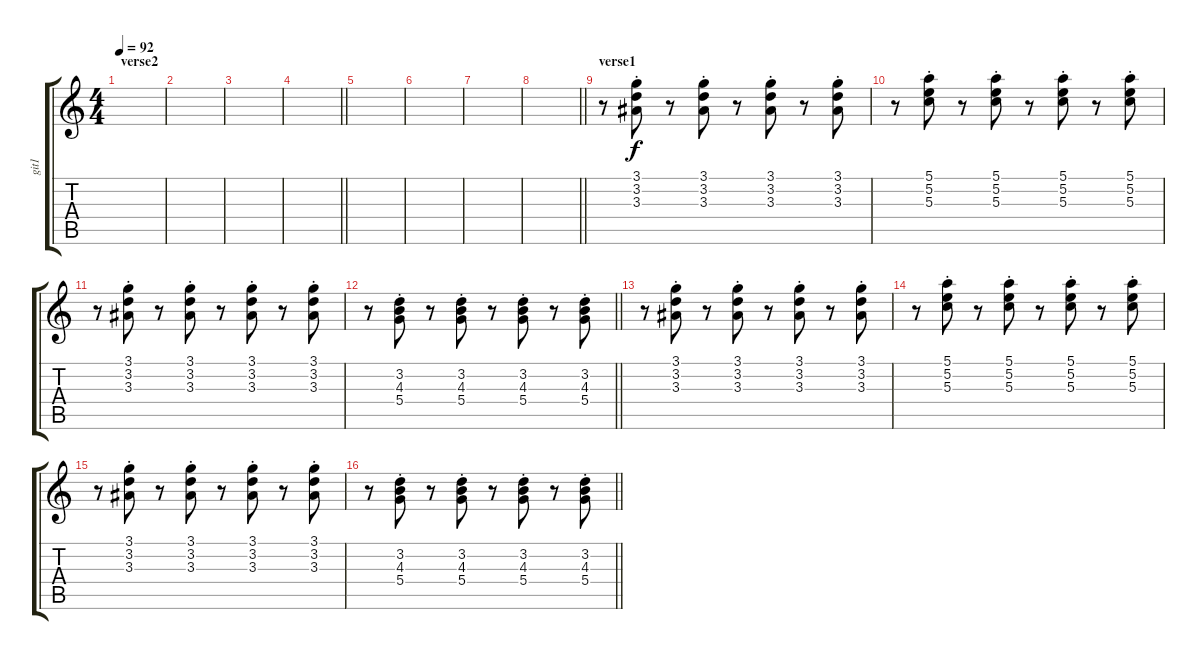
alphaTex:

\track ("git1" "git1") {instrument electricguitarclean}
\staff {score tabs}
\tuning (E4 B3 G3 D3 A2 E2) {hide}
\ts (4 4)
\section ("" "verse2")
\tempo 92
\clef g2
\ks c
|
|
|
\barLineRight lightlight
|
|
|
|
\barLineRight lightlight
|
\section ("" "verse1")
r.8 (3.1{st} 3.2{st} 3.3{st}).8 r.8 (3.1{st} 3.2{st} 3.3{st}).8 r.8 (3.1{st} 3.2{st} 3.3{st}).8 r.8 (3.1{st} 3.2{st} 3.3{st}).8 |
r.8 (5.1{st} 5.2{st} 5.3{st}).8 r.8 (5.1{st} 5.2{st} 5.3{st}).8 r.8 (5.1{st} 5.2{st} 5.3{st}).8 r.8 (5.1{st} 5.2{st} 5.3{st}).8 |
r.8 (3.1{st} 3.2{st} 3.3{st}).8 r.8 (3.1{st} 3.2{st} 3.3{st}).8 r.8 (3.1{st} 3.2{st} 3.3{st}).8 r.8 (3.1{st} 3.2{st} 3.3{st}).8 |
\barLineRight lightlight
r.8 (3.2{st} 4.3{st} 5.4{st}).8 r.8 (3.2{st} 4.3{st} 5.4{st}).8 r.8 (3.2{st} 4.3{st} 5.4{st}).8 r.8 (3.2{st} 4.3{st} 5.4{st}).8 |
r.8 (3.1{st} 3.2{st} 3.3{st}).8 r.8 (3.1{st} 3.2{st} 3.3{st}).8 r.8 (3.1{st} 3.2{st} 3.3{st}).8 r.8 (3.1{st} 3.2{st} 3.3{st}).8 |
r.8 (5.1{st} 5.2{st} 5.3{st}).8 r.8 (5.1{st} 5.2{st} 5.3{st}).8 r.8 (5.1{st} 5.2{st} 5.3{st}).8 r.8 (5.1{st} 5.2{st} 5.3{st}).8 |
r.8 (3.1{st} 3.2{st} 3.3{st}).8 r.8 (3.1{st} 3.2{st} 3.3{st}).8 r.8 (3.1{st} 3.2{st} 3.3{st}).8 r.8 (3.1{st} 3.2{st} 3.3{st}).8 |
\barLineRight lightlight
r.8 (3.2{st} 4.3{st} 5.4{st}).8 r.8 (3.2{st} 4.3{st} 5.4{st}).8 r.8 (3.2{st} 4.3{st} 5.4{st}).8 r.8 (3.2{st} 4.3{st} 5.4{st}).8
